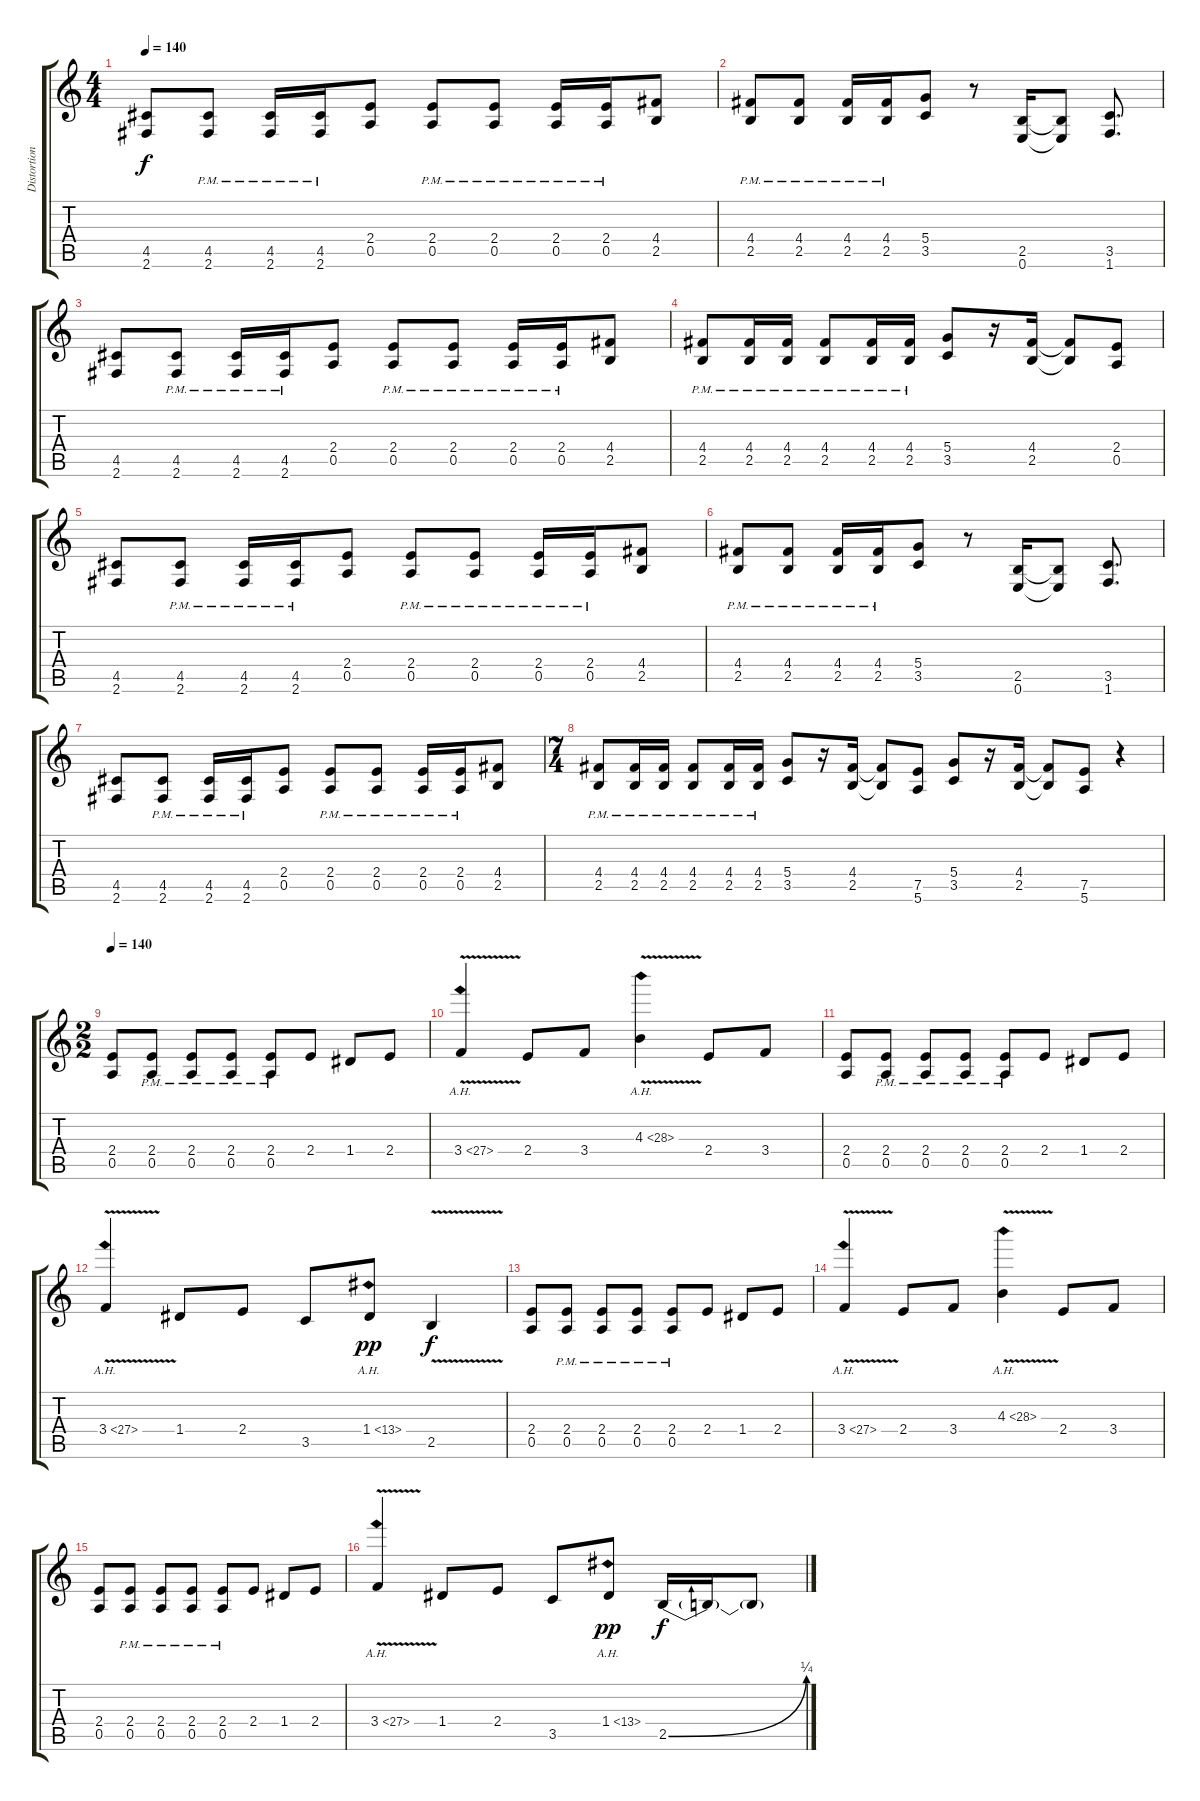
\track ("Distortion Rhythm Guitar" "Distortion") {instrument distortionguitar}
\staff {score tabs}
\tuning (E4 B3 G3 D3 A2 E2) {hide}
\ts (4 4)
\tempo 140
\clef g2
\ks c
(4.5 2.6).8{dy f} (4.5{pm} 2.6{pm}).8 (4.5{pm} 2.6{pm}).16 (4.5{pm} 2.6{pm}).16 (2.4 0.5).8 (2.4{pm} 0.5{pm}).8 (2.4{pm} 0.5{pm}).8 (2.4{pm} 0.5{pm}).16 (2.4{pm} 0.5{pm}).16 (4.4 2.5).8 |
(4.4{pm} 2.5{pm}).8 (4.4{pm} 2.5{pm}).8 (4.4{pm} 2.5{pm}).16 (4.4{pm} 2.5{pm}).16 (5.4 3.5).8 r.8 (2.5 0.6).16 (2.5{t} 0.6{t}).8 (3.5 1.6).8{d} |
(4.5 2.6).8 (4.5{pm} 2.6{pm}).8 (4.5{pm} 2.6{pm}).16 (4.5{pm} 2.6{pm}).16 (2.4 0.5).8 (2.4{pm} 0.5{pm}).8 (2.4{pm} 0.5{pm}).8 (2.4{pm} 0.5{pm}).16 (2.4{pm} 0.5{pm}).16 (4.4 2.5).8 |
(4.4{pm} 2.5{pm}).8 (4.4{pm} 2.5{pm}).16 (4.4{pm} 2.5{pm}).16 (4.4{pm} 2.5{pm}).8 (4.4{pm} 2.5{pm}).16 (4.4{pm} 2.5{pm}).16 (5.4 3.5).8 r.16 (4.4 2.5).16 (4.4{t} 2.5{t}).8 (2.4 0.5).8 |
(4.5 2.6).8 (4.5{pm} 2.6{pm}).8 (4.5{pm} 2.6{pm}).16 (4.5{pm} 2.6{pm}).16 (2.4 0.5).8 (2.4{pm} 0.5{pm}).8 (2.4{pm} 0.5{pm}).8 (2.4{pm} 0.5{pm}).16 (2.4{pm} 0.5{pm}).16 (4.4 2.5).8 |
(4.4{pm} 2.5{pm}).8 (4.4{pm} 2.5{pm}).8 (4.4{pm} 2.5{pm}).16 (4.4{pm} 2.5{pm}).16 (5.4 3.5).8 r.8 (2.5 0.6).16 (2.5{t} 0.6{t}).8 (3.5 1.6).8{d} |
(4.5 2.6).8 (4.5{pm} 2.6{pm}).8 (4.5{pm} 2.6{pm}).16 (4.5{pm} 2.6{pm}).16 (2.4 0.5).8 (2.4{pm} 0.5{pm}).8 (2.4{pm} 0.5{pm}).8 (2.4{pm} 0.5{pm}).16 (2.4{pm} 0.5{pm}).16 (4.4 2.5).8 |
\ts (7 4)
(4.4{pm} 2.5{pm}).8 (4.4{pm} 2.5{pm}).16 (4.4{pm} 2.5{pm}).16 (4.4{pm} 2.5{pm}).8 (4.4{pm} 2.5{pm}).16 (4.4{pm} 2.5{pm}).16 (5.4 3.5).8 r.16 (4.4 2.5).16 (4.4{t} 2.5{t}).8 (7.5 5.6).8 (5.4 3.5).8 r.16 (4.4 2.5).16 (4.4{t} 2.5{t}).8 (7.5 5.6).8 r.4 |
\ts (2 2)
\tempo 140
(2.4 0.5).8 (2.4{pm} 0.5{pm}).8 (2.4{pm} 0.5{pm}).8 (2.4{pm} 0.5{pm}).8 (2.4{pm} 0.5{pm}).8 2.4.8 1.4.8 2.4.8 |
3.4{ah 24 v}.4 2.4.8 3.4.8 4.3{ah 24 v}.4 2.4.8 3.4.8 |
(2.4 0.5).8 (2.4{pm} 0.5{pm}).8 (2.4{pm} 0.5{pm}).8 (2.4{pm} 0.5{pm}).8 (2.4{pm} 0.5{pm}).8 2.4.8 1.4.8 2.4.8 |
3.4{ah 24 v}.4 1.4.8 2.4.8 3.5.8 1.4{ah 12}.8{dy pp} 2.5{v}.4{dy f} |
(2.4 0.5).8 (2.4{pm} 0.5{pm}).8 (2.4{pm} 0.5{pm}).8 (2.4{pm} 0.5{pm}).8 (2.4{pm} 0.5{pm}).8 2.4.8 1.4.8 2.4.8 |
3.4{ah 24 v}.4 2.4.8 3.4.8 4.3{ah 24 v}.4 2.4.8 3.4.8 |
(2.4 0.5).8 (2.4{pm} 0.5{pm}).8 (2.4{pm} 0.5{pm}).8 (2.4{pm} 0.5{pm}).8 (2.4{pm} 0.5{pm}).8 2.4.8 1.4.8 2.4.8 |
3.4{ah 24 v}.4 1.4.8 2.4.8 3.5.8 1.4{ah 12}.8{dy pp} 2.5{be (bend 0 0 60 1)}.16{dy f} 2.5{t}.16 2.5{t}.8
